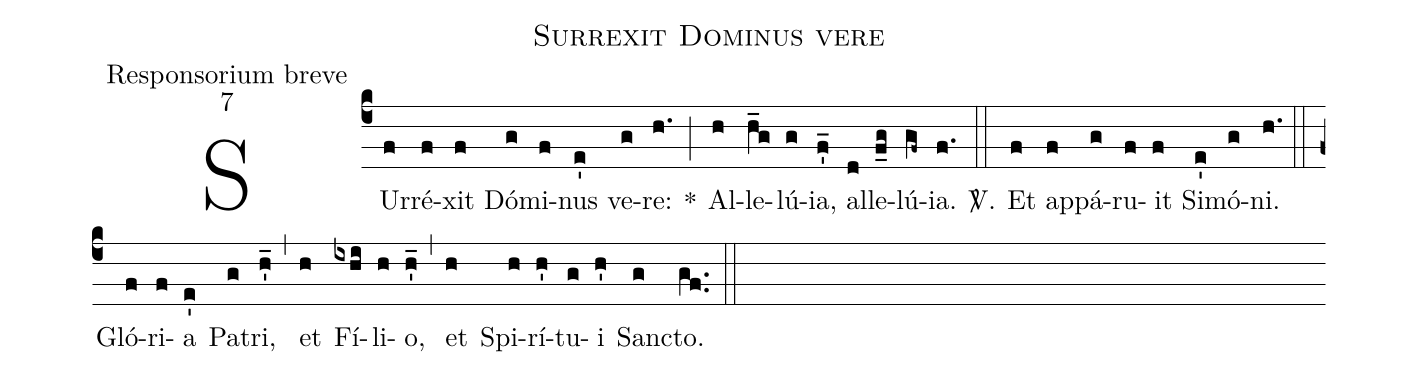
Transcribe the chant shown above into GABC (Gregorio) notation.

name:Surrexit Dominus vere;
office-part:Responsorium breve;
mode:7;
%%
(c4) SUr(f)ré(f)xit(f) Dó(g)mi(f)nus(e') ve(g)re:(h.) *(;) Al(h)le(h_g)lú(g)ia,(f'_) al(d)le(f_g)lú(gf~)ia.(f.) <sp>V/</sp>.(::) Et(f) ap(f)pá(g)ru(f)it(f) Si(e')mó(g)ni.(h.) (::) Gló(f)ri(f)a(e') Pa(g)tri,(h'_) (,) et(h) Fí(ixhi)li(h)o,(h'_) (,) et(h) Spi(h)rí(h')tu(g)i(h') San(g)cto.(gf..) (::)
